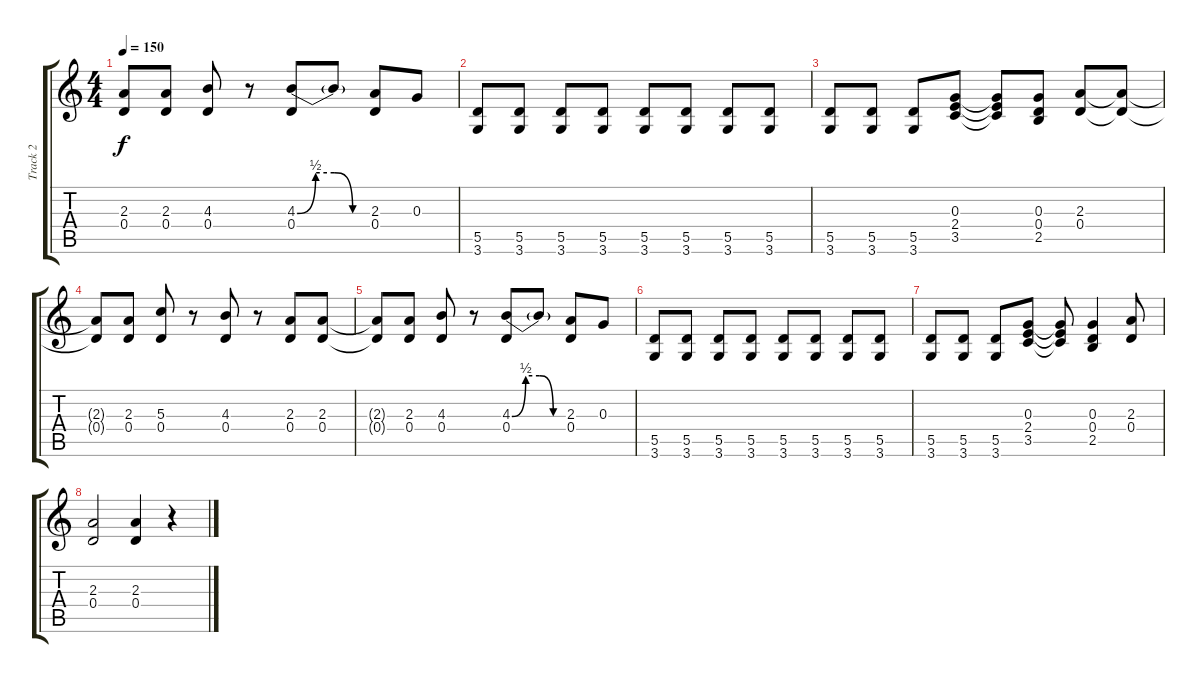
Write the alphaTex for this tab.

\track ("Track 2" "Track 2") {instrument distortionguitar}
\staff {score tabs}
\tuning (E4 B3 G3 D3 A2 E2) {hide}
\ts (4 4)
\tempo 150
\clef g2
\ks c
(2.3{t} 0.4{t}).8{dy f} (2.3 0.4).8 (4.3 0.4).8 r.8 (4.3{be (custom 0 0 15 2 30 2 45 0 60 0)} 0.4).8 4.3{t}.8 (2.3 0.4).8 0.3.8 |
(5.5 3.6).8 (5.5 3.6).8 (5.5 3.6).8 (5.5 3.6).8 (5.5 3.6).8 (5.5 3.6).8 (5.5 3.6).8 (5.5 3.6).8 |
(5.5 3.6).8 (5.5 3.6).8 (5.5 3.6).8 (0.3 2.4 3.5).8 (0.3{t} 2.4{t} 3.5{t}).8 (0.3 0.4 2.5).8 (2.3 0.4).8 (2.3{t} 0.4{t}).8 |
(2.3{t} 0.4{t}).8 (2.3 0.4).8 (5.3 0.4).8 r.8 (4.3 0.4).8 r.8 (2.3 0.4).8 (2.3 0.4).8 |
(2.3{t} 0.4{t}).8 (2.3 0.4).8 (4.3 0.4).8 r.8 (4.3{be (custom 0 0 15 2 30 2 45 0 60 0)} 0.4).8 4.3{t}.8 (2.3 0.4).8 0.3.8 |
(5.5 3.6).8 (5.5 3.6).8 (5.5 3.6).8 (5.5 3.6).8 (5.5 3.6).8 (5.5 3.6).8 (5.5 3.6).8 (5.5 3.6).8 |
(5.5 3.6).8 (5.5 3.6).8 (5.5 3.6).8 (0.3 2.4 3.5).8 (0.3{t} 2.4{t} 3.5{t}).8 (0.3 0.4 2.5).4 (2.3 0.4).8 |
(2.3 0.4).2 (2.3 0.4).4 r.4
